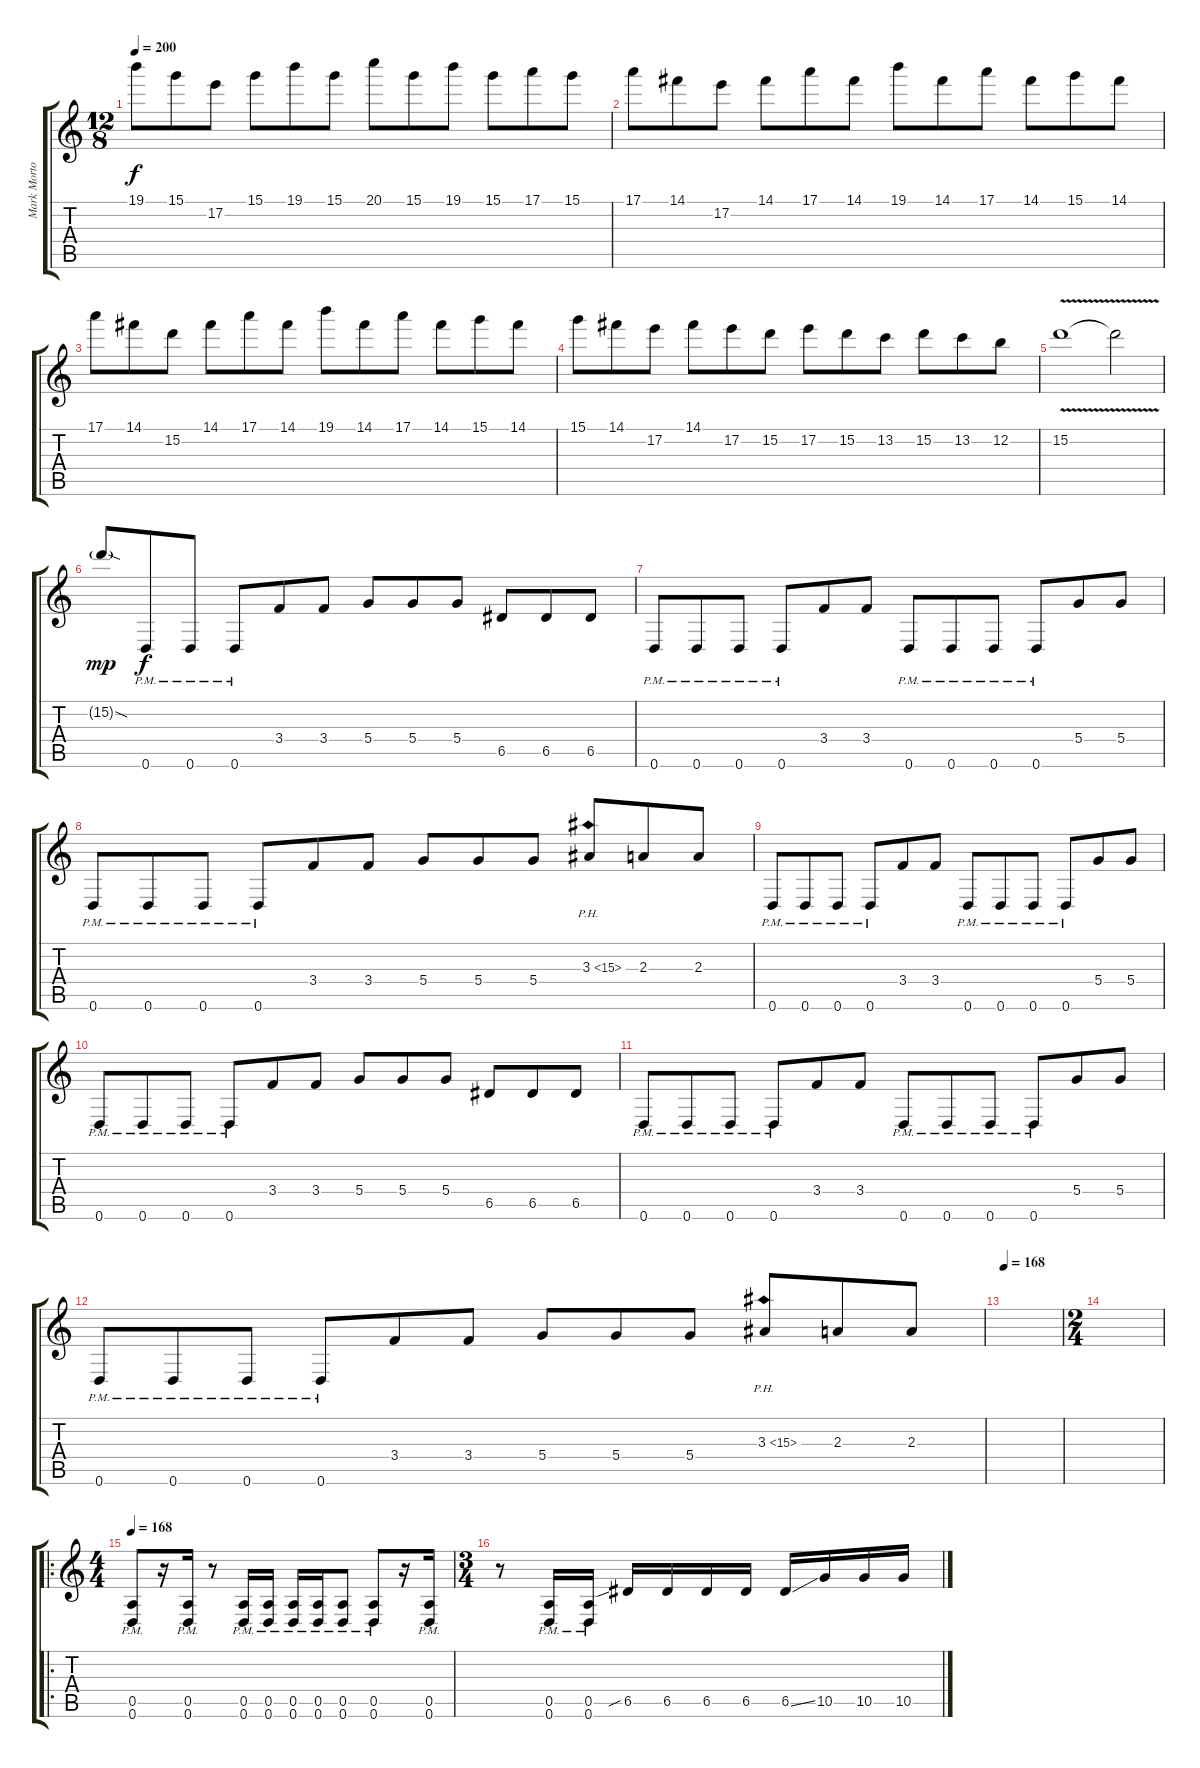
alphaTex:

\track ("Mark Morton" "Mark Morto") {instrument distortionguitar}
\staff {score tabs}
\tuning (E4 B3 G3 D3 A2 D2) {hide}
\ts (12 8)
\tempo 200
\clef g2
\ks c
19.1.8{dy f} 15.1.8 17.2.8 15.1.8 19.1.8 15.1.8 20.1.8 15.1.8 19.1.8 15.1.8 17.1.8 15.1.8 |
17.1.8 14.1.8 17.2.8 14.1.8 17.1.8 14.1.8 19.1.8 14.1.8 17.1.8 14.1.8 15.1.8 14.1.8 |
17.1.8 14.1.8 15.2.8 14.1.8 17.1.8 14.1.8 19.1.8 14.1.8 17.1.8 14.1.8 15.1.8 14.1.8 |
15.1.8 14.1.8 17.2.8 14.1.8 17.2.8 15.2.8 17.2.8 15.2.8 13.2.8 15.2.8 13.2.8 12.2.8 |
15.2{v}.1 15.2{t}.2 |
15.2{sod g}.8{dy mp} 0.6{pm}.8{dy f} 0.6{pm}.8 0.6{pm}.8 3.4.8 3.4.8 5.4.8 5.4.8 5.4.8 6.5.8 6.5.8 6.5.8 |
0.6{pm}.8 0.6{pm}.8 0.6{pm}.8 0.6{pm}.8 3.4.8 3.4.8 0.6{pm}.8 0.6{pm}.8 0.6{pm}.8 0.6{pm}.8 5.4.8 5.4.8 |
0.6{pm}.8 0.6{pm}.8 0.6{pm}.8 0.6{pm}.8 3.4.8 3.4.8 5.4.8 5.4.8 5.4.8 3.3{ph 12}.8 2.3.8 2.3.8 |
0.6{pm}.8 0.6{pm}.8 0.6{pm}.8 0.6{pm}.8 3.4.8 3.4.8 0.6{pm}.8 0.6{pm}.8 0.6{pm}.8 0.6{pm}.8 5.4.8 5.4.8 |
0.6{pm}.8 0.6{pm}.8 0.6{pm}.8 0.6{pm}.8 3.4.8 3.4.8 5.4.8 5.4.8 5.4.8 6.5.8 6.5.8 6.5.8 |
0.6{pm}.8 0.6{pm}.8 0.6{pm}.8 0.6{pm}.8 3.4.8 3.4.8 0.6{pm}.8 0.6{pm}.8 0.6{pm}.8 0.6{pm}.8 5.4.8 5.4.8 |
0.6{pm}.8 0.6{pm}.8 0.6{pm}.8 0.6{pm}.8 3.4.8 3.4.8 5.4.8 5.4.8 5.4.8 3.3{ph 12}.8 2.3.8 2.3.8 |
\tempo 168
|
\ts (2 4)
|
\ro
\ts (4 4)
\tempo 168
(0.5{pm} 0.6{pm}).8 r.16 (0.5{pm} 0.6{pm}).16 r.8 (0.5{pm} 0.6{pm}).16 (0.5{pm} 0.6{pm}).16 (0.5{pm} 0.6{pm}).16 (0.5{pm} 0.6{pm}).16 (0.5{pm} 0.6{pm}).8 (0.5{pm} 0.6{pm}).8 r.16 (0.5{pm} 0.6{pm}).16 |
\ts (3 4)
r.8 (0.5{pm} 0.6{pm}).16 (0.5{pm} 0.6{pm}).16 6.5{sib}.16 6.5.16 6.5.16 6.5.16 6.5{ss}.16 10.5.16 10.5.16 10.5.16
